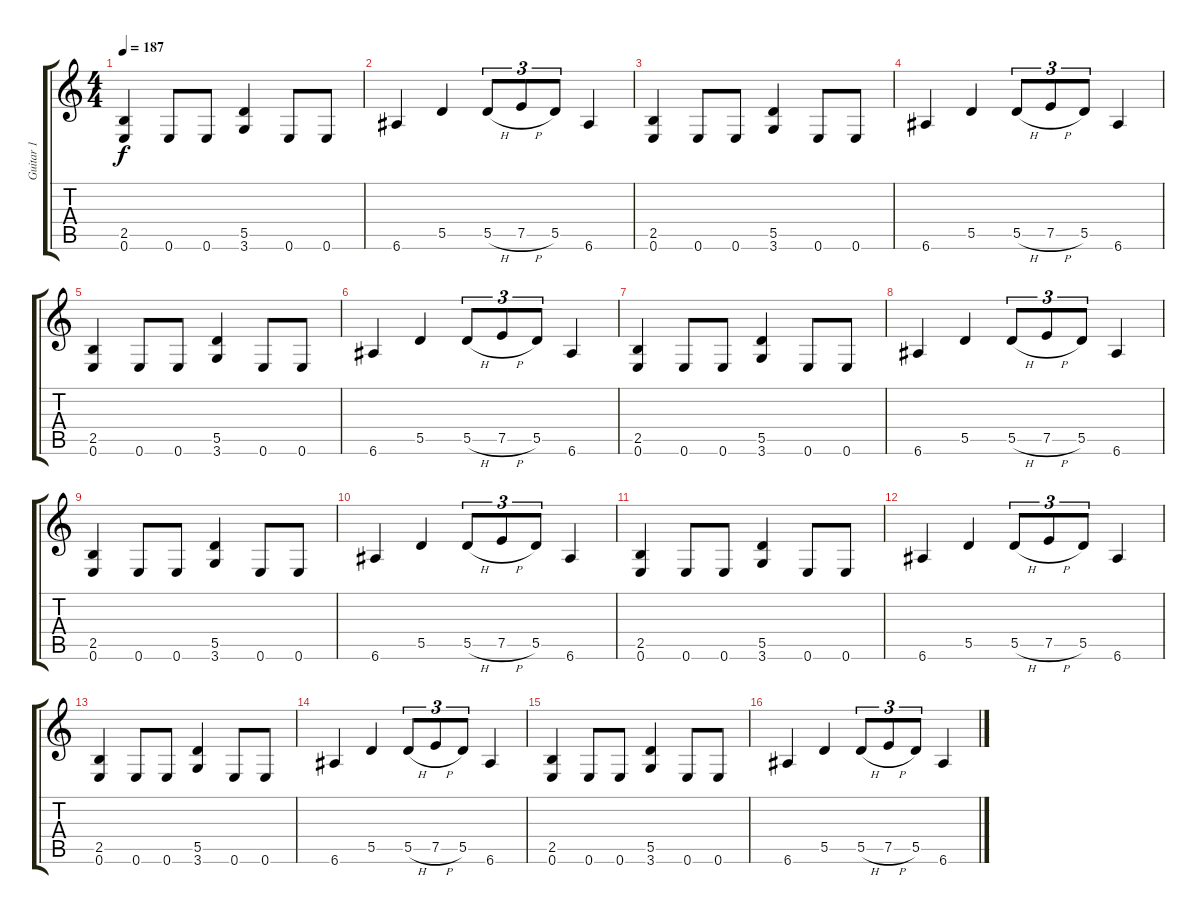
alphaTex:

\track ("Guitar 1" "Guitar 1") {instrument distortionguitar}
\staff {score tabs}
\tuning (E4 B3 G3 D3 A2 E2) {hide}
\ts (4 4)
\tempo 187
\clef g2
\ks c
(2.5 0.6).4{dy f} 0.6.8 0.6.8 (5.5 3.6).4 0.6.8 0.6.8 |
6.6.4 5.5.4 5.5{h}.8{tu (3 2)} 7.5{h}.8{tu (3 2)} 5.5.8{tu (3 2)} 6.6.4 |
(2.5 0.6).4 0.6.8 0.6.8 (5.5 3.6).4 0.6.8 0.6.8 |
6.6.4 5.5.4 5.5{h}.8{tu (3 2)} 7.5{h}.8{tu (3 2)} 5.5.8{tu (3 2)} 6.6.4 |
(2.5 0.6).4 0.6.8 0.6.8 (5.5 3.6).4 0.6.8 0.6.8 |
6.6.4 5.5.4 5.5{h}.8{tu (3 2)} 7.5{h}.8{tu (3 2)} 5.5.8{tu (3 2)} 6.6.4 |
(2.5 0.6).4 0.6.8 0.6.8 (5.5 3.6).4 0.6.8 0.6.8 |
6.6.4 5.5.4 5.5{h}.8{tu (3 2)} 7.5{h}.8{tu (3 2)} 5.5.8{tu (3 2)} 6.6.4 |
(2.5 0.6).4 0.6.8 0.6.8 (5.5 3.6).4 0.6.8 0.6.8 |
6.6.4 5.5.4 5.5{h}.8{tu (3 2)} 7.5{h}.8{tu (3 2)} 5.5.8{tu (3 2)} 6.6.4 |
(2.5 0.6).4 0.6.8 0.6.8 (5.5 3.6).4 0.6.8 0.6.8 |
6.6.4 5.5.4 5.5{h}.8{tu (3 2)} 7.5{h}.8{tu (3 2)} 5.5.8{tu (3 2)} 6.6.4 |
(2.5 0.6).4 0.6.8 0.6.8 (5.5 3.6).4 0.6.8 0.6.8 |
6.6.4 5.5.4 5.5{h}.8{tu (3 2)} 7.5{h}.8{tu (3 2)} 5.5.8{tu (3 2)} 6.6.4 |
(2.5 0.6).4 0.6.8 0.6.8 (5.5 3.6).4 0.6.8 0.6.8 |
6.6.4 5.5.4 5.5{h}.8{tu (3 2)} 7.5{h}.8{tu (3 2)} 5.5.8{tu (3 2)} 6.6.4
